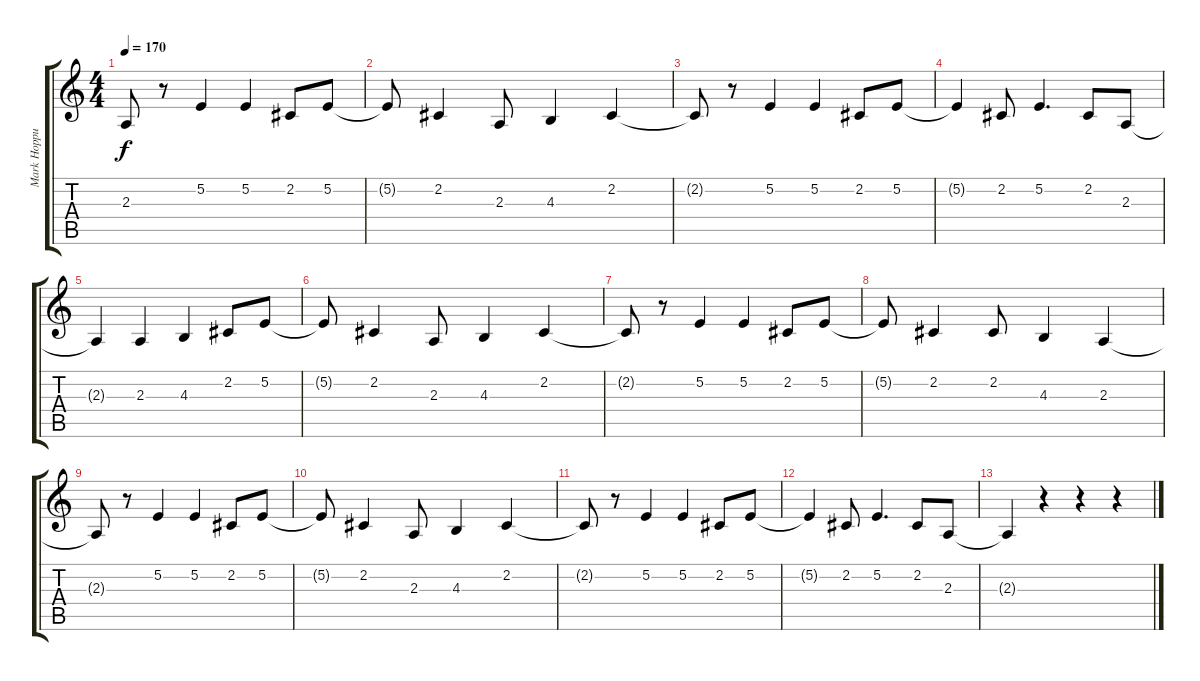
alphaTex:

\track ("Mark Hoppus - Vocals" "Mark Hoppu") {instrument altosax}
\staff {score tabs}
\tuning (E4 B3 G3 D3 A2 E2) {hide}
\ts (4 4)
\tempo 170
\clef g2
\ks c
2.3{t}.8{dy f} r.8 5.2.4 5.2.4 2.2.8 5.2.8 |
5.2{t}.8 2.2.4 2.3.8 4.3.4 2.2.4 |
2.2{t}.8 r.8 5.2.4 5.2.4 2.2.8 5.2.8 |
5.2{t}.4 2.2.8 5.2.4{d} 2.2.8 2.3.8 |
2.3{t}.4 2.3.4 4.3.4 2.2.8 5.2.8 |
5.2{t}.8 2.2.4 2.3.8 4.3.4 2.2.4 |
2.2{t}.8 r.8 5.2.4 5.2.4 2.2.8 5.2.8 |
5.2{t}.8 2.2.4 2.2.8 4.3.4 2.3.4 |
2.3{t}.8 r.8 5.2.4 5.2.4 2.2.8 5.2.8 |
5.2{t}.8 2.2.4 2.3.8 4.3.4 2.2.4 |
2.2{t}.8 r.8 5.2.4 5.2.4 2.2.8 5.2.8 |
5.2{t}.4 2.2.8 5.2.4{d} 2.2.8 2.3.8 |
2.3{t}.4 r.4 r.4 r.4
